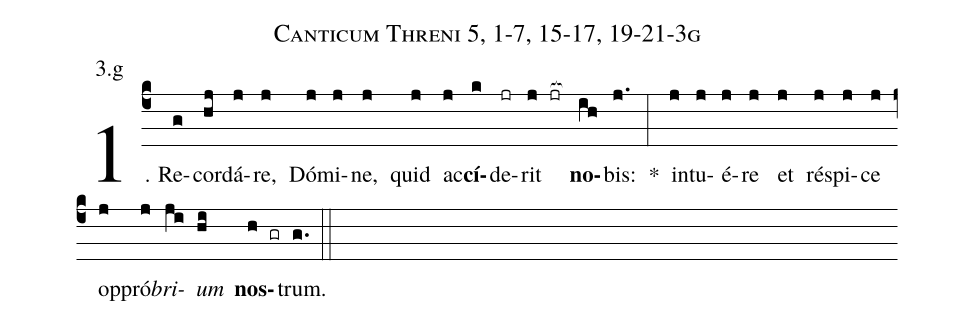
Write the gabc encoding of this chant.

name: Canticum Threni 5, 1-7, 15-17, 19-21-3g;
annotation: 3.g;
%%
(c4)1. Re(g)cor(hj)dá(j)re,(j) Dó(j)mi(j)ne,(j) quid(j) ac(j)<b>cí</b>(k)de(jr)rit(j jr[ocb:1{]) <b>no</b>(ih[ocb:0}])bis:(j.) *(:) in(j)tu(j)é(j)re(j) et(j) ré(j)spi(j)ce(j) op(j)pró(j)<i>bri</i>(ji)<i>um</i>(hi) <b>nos</b>(h gr)trum.(g.) (::)
